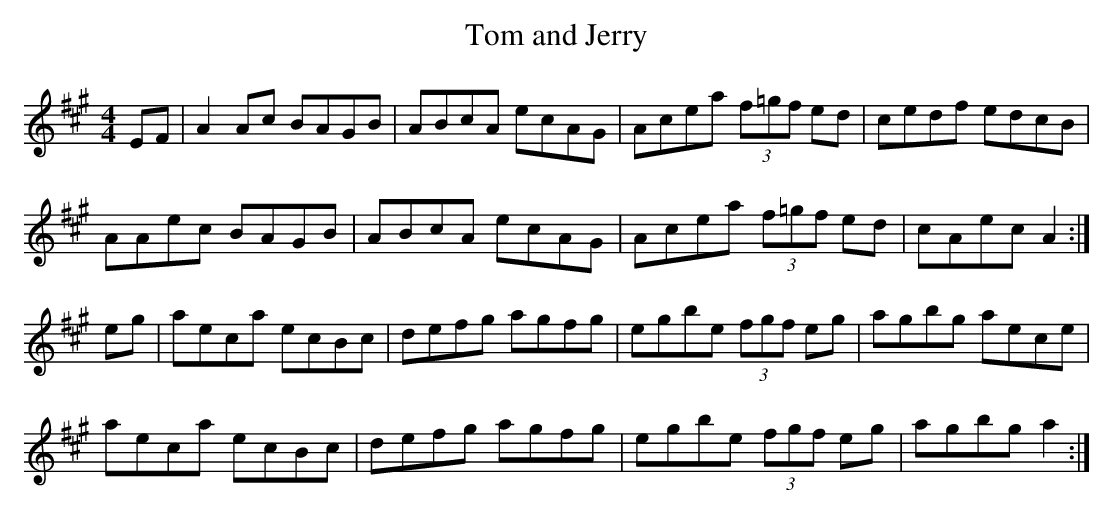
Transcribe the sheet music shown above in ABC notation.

X:1
T:Tom and Jerry
M:4/4
L:1/8
K:A
EF|A2 Ac BAGB|ABcA ecAG|Acea (3f=gf ed|cedf edcB|
AAec BAGB|ABcA ecAG|Acea (3f=gf ed|cAec A2:|
eg|aeca ecBc|defg agfg|egbe (3fgf eg|agbg aece|
aeca ecBc|defg agfg|egbe (3fgf eg|agbg a2:|
